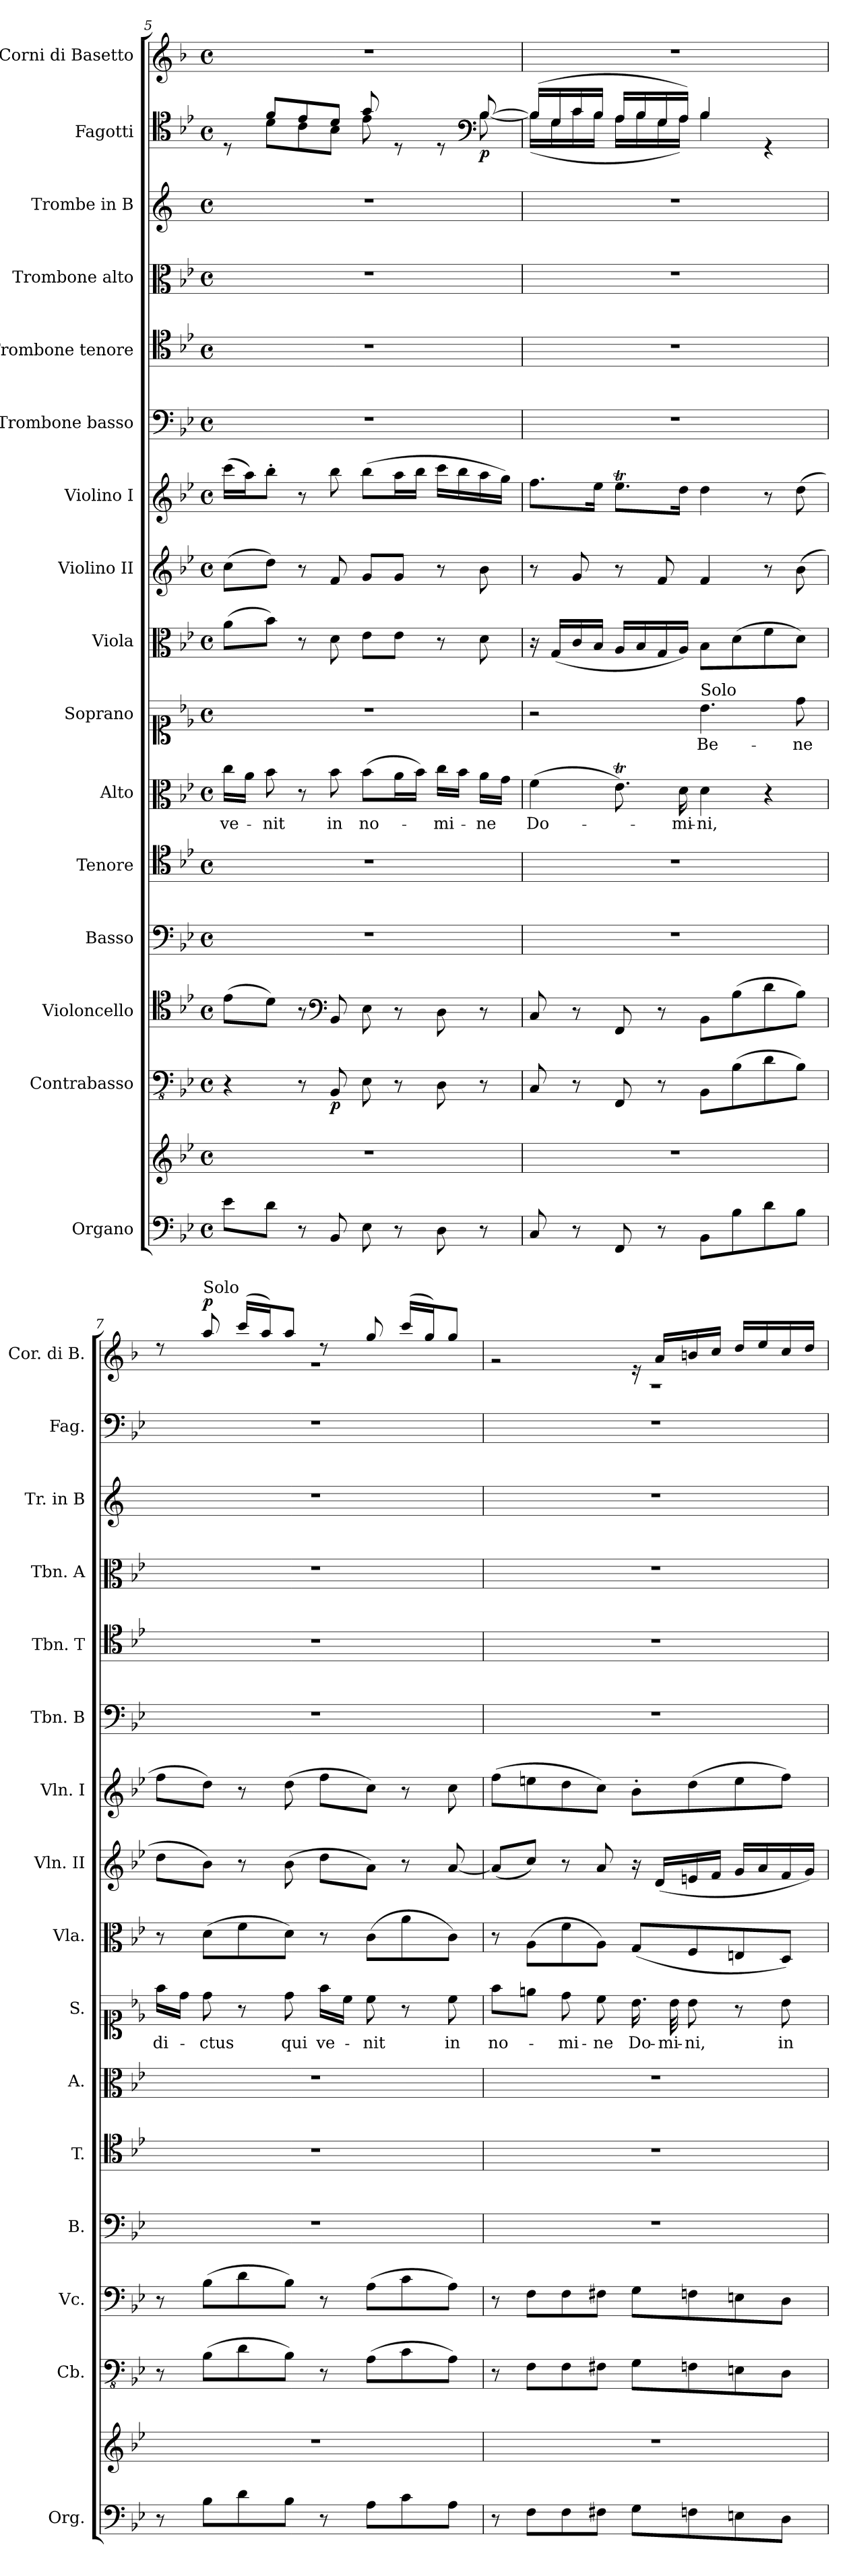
**kern	**kern	**kern	**dynam	**kern	**kern	**kern	**kern	**text	**kern	**text	**dynam	**kern	**kern	**kern	**kern	**kern	**kern	**kern	**kern	**dynam	**kern	**dynam
*part16	*part16	*part15	*part15	*part14	*part13	*part12	*part11	*part11	*part10	*part10	*part10	*part9	*part8	*part7	*part6	*part5	*part4	*part3	*part2	*part2	*part1	*part1
*staff17	*staff16	*staff15	*staff15	*staff14	*staff13	*staff12	*staff11	*staff11	*staff10	*staff10	*staff10	*staff9	*staff8	*staff7	*staff6	*staff5	*staff4	*staff3	*staff2	*staff2	*staff1	*staff1
*I"Organo	*	*I"Contrabasso	*	*I"Violoncello	*I"Basso	*I"Tenore	*I"Alto	*	*I"Soprano	*	*	*I"Viola	*I"Violino II	*I"Violino I	*I"Trombone basso	*I"Trombone tenore	*I"Trombone alto	*I"Trombe in B	*I"Fagotti	*	*I"Corni di Basetto	*
*I'Org.	*	*I'Cb.	*	*I'Vc.	*I'B.	*I'T.	*I'A.	*	*I'S.	*	*	*I'Vla.	*I'Vln. II	*I'Vln. I	*I'Tbn. B	*I'Tbn. T	*I'Tbn. A	*I'Tr. in B	*I'Fag.	*	*I'Cor. di B.	*
!!LO:PB:g=z
*clefF4	*clefG2	*clefFv4	*	*clefC4	*clefF4	*clefC4	*clefC3	*	*clefC1	*	*	*clefC3	*clefG2	*clefG2	*clefF4	*clefC4	*clefC3	*clefG2	*clefC4	*	*clefG2	*
*	*	*	*	*	*	*	*	*	*	*	*	*	*	*	*	*	*	*ITrd1c2	*	*	*ITrd1c2	*
*k[b-e-]	*k[b-e-]	*k[b-e-]	*	*k[b-e-]	*k[b-e-]	*k[b-e-]	*k[b-e-]	*	*k[b-e-]	*	*	*k[b-e-]	*k[b-e-]	*k[b-e-]	*k[b-e-]	*k[b-e-]	*k[b-e-]	*k[b-e-]	*k[b-e-]	*	*k[b-e-a-]	*
*M4/4	*M4/4	*M4/4	*	*M4/4	*M4/4	*M4/4	*M4/4	*	*M4/4	*	*	*M4/4	*M4/4	*M4/4	*M4/4	*M4/4	*M4/4	*M4/4	*M4/4	*	*M4/4	*
*met(c)	*met(c)	*met(c)	*	*met(c)	*met(c)	*met(c)	*met(c)	*	*met(c)	*	*	*met(c)	*met(c)	*met(c)	*met(c)	*met(c)	*met(c)	*met(c)	*met(c)	*	*met(c)	*
=5	=5	=5	=5	=5	=5	=5	=5	=5	=5	=5	=5	=5	=5	=5	=5	=5	=5	=5	=5	=5	=5	=5
!	!	!	!	!	!	!	!	!LO:LY:b	!	!	!	!	!	!	!	!	!	!	!	!	!	!
*	*	*	*	*	*	*	*	*	*	*	*	*	*	*	*	*	*	*	*^	*	*	*
8e-\L	1r	4r	.	(>8e-\L	1r	1r	16cc\LL	ve-	1r	.	.	(>8a\L	(>8cc\L	(>16ccc\LL	1r	1r	1r	1r	8rD	8ryy	.	1r	.
.	.	.	.	.	.	.	16a\JJ	.	.	.	.	.	.	16aa\J)	.	.	.	.	.	.	.	.	.
!	!	!	!	!	!	!	!	!LO:LY:b	!	!	!	!	!	!	!	!	!	!	!	!	!	!	!
8d\J	.	.	.	8d\J)	.	.	8b-\	-nit	.	.	.	8b-\J)	8dd\J)	8bb-'\J	.	.	.	.	8f/L	8d\L	.	.	.
8r	.	8r	.	8r	.	.	8r	.	.	.	.	8r	8r	8r	.	.	.	.	8e-/	8c\	.	.	.
*	*	*	*	*clefF4	*	*	*	*	*	*	*	*	*	*	*	*	*	*	*	*	*	*	*
!	!	!	!LO:DY:b	!	!	!	!	!LO:LY:b	!	!	!	!	!	!	!	!	!	!	!	!	!	!	!
8BB-/	.	8BBB-/	p	8BB-/	.	.	8b-\	in	.	.	.	8d\	8f/	8bb-\	.	.	.	.	8d/J	8B-\J	.	.	.
!	!	!	!	!	!	!	!	!LO:LY:b	!	!	!	!	!	!	!	!	!	!	!	!	!	!	!
8E-\	.	8EE-\	.	8E-\	.	.	(>8b-\L	no-	.	.	.	8e-\L	8g/L	(>8bb-\L	.	.	.	.	8g/	8e-\	.	.	.
8r	.	8r	.	8r	.	.	16a\L	.	.	.	.	8e-\J	8g/J	16aa\L	.	.	.	.	8rD	4ryy	.	.	.
.	.	.	.	.	.	.	16b-\JJ)	.	.	.	.	.	.	16bb-\JJ	.	.	.	.	.	.	.	.	.
!	!	!	!	!	!	!	!	!LO:LY:b	!	!	!	!	!	!	!	!	!	!	!	!	!	!	!
8D\	.	8DD\	.	8D\	.	.	16cc\LL	-mi-	.	.	.	8r	8r	16ccc\LL	.	.	.	.	8rD	.	.	.	.
.	.	.	.	.	.	.	16b-\JJ	.	.	.	.	.	.	16bb-\	.	.	.	.	.	.	.	.	.
*	*	*	*	*	*	*	*	*	*	*	*	*	*	*	*	*	*	*	*clefF4	*	*	*	*
!	!	!	!	!	!	!	!	!LO:LY:b	!	!	!	!	!	!	!	!	!	!	!	!	!LO:DY:b	!	!
8r	.	8r	.	8r	.	.	16a\LL	-ne	.	.	.	8d\	8b-\	16aa\	.	.	.	.	[8B-/	[8B-\	p	.	.
.	.	.	.	.	.	.	16g\JJ	.	.	.	.	.	.	16gg\JJ)	.	.	.	.	.	.	.	.	.
=6	=6	=6	=6	=6	=6	=6	=6	=6	=6	=6	=6	=6	=6	=6	=6	=6	=6	=6	=6	=6	=6	=6	=6
!	!	!	!	!	!	!	!	!LO:LY:b	!	!	!LO:DY:a	!	!	!	!	!	!	!	!	!	!	!	!
8C/	1r	8CC/	.	8C/	1r	1r	(>4f\	Do-	2r	.	other-dynamics	16r	8r	8.ff\L	1r	1r	1r	1r	(>16B-/LL]	(<16B-\LL]	.	1r	.
.	.	.	.	.	.	.	.	.	.	.	.	(<16G/LL	.	.	.	.	.	.	16G/	16G\	.	.	.
8r	.	8r	.	8r	.	.	.	.	.	.	.	16c/	8g/	.	.	.	.	.	16c/	16c\	.	.	.
.	.	.	.	.	.	.	.	.	.	.	.	16B-/JJ	.	16ee-\Jk	.	.	.	.	16B-/JJ	16B-\JJ	.	.	.
8FF/	.	8FFF/	.	8FF/	.	.	8.e-T\)	.	.	.	.	16A/LL	8r	8.ee-T\L	.	.	.	.	16A/LL	16A\LL	.	.	.
.	.	.	.	.	.	.	.	.	.	.	.	16B-/	.	.	.	.	.	.	16B-/	16B-\	.	.	.
8r	.	8r	.	8r	.	.	.	.	.	.	.	16G/	8f/	.	.	.	.	.	16G/	16G\	.	.	.
!	!	!	!	!	!	!	!	!LO:LY:b	!	!	!	!	!	!	!	!	!	!	!	!	!	!	!
.	.	.	.	.	.	.	16d\	-mi-	.	.	.	16A/JJ)	.	16dd\Jk	.	.	.	.	16A/JJ)	16A\JJ)	.	.	.
!	!	!	!	!	!	!	!	!	!LO:TX:a:t=Solo	!	!	!	!	!	!	!	!	!	!	!	!	!	!
!	!	!	!	!	!	!	!	!LO:LY:b	!	!LO:LY:b	!	!	!	!	!	!	!	!	!	!	!	!	!
8BB-\L	.	8BBB-\L	.	8BB-\L	.	.	4d\	-ni,	4.b-\	Be-	.	8B-\L	4f/	4dd\	.	.	.	.	4B-/	4B-\	.	.	.
8B-\	.	(>8BB-\	.	(>8B-\	.	.	.	.	.	.	.	(>8d\	.	.	.	.	.	.	.	.	.	.	.
8d\	.	8D\	.	8d\	.	.	4r	.	.	.	.	8f\	8r	8r	.	.	.	.	4rGG	4ryy	.	.	.
!	!	!	!	!	!	!	!	!	!	!LO:LY:b	!	!	!	!	!	!	!	!	!	!	!	!	!
8B-\J	.	8BB-\J)	.	8B-\J)	.	.	.	.	8dd\	-ne	.	8d\J)	(>8b-\	(>8dd\	.	.	.	.	.	.	.	.	.
*	*	*	*	*	*	*	*	*	*	*	*	*	*	*	*	*	*	*	*v	*v	*	*	*
=7	=7	=7	=7	=7	=7	=7	=7	=7	=7	=7	=7	=7	=7	=7	=7	=7	=7	=7	=7	=7	=7	=7
!	!	!	!	!	!	!	!	!	!	!LO:LY:b	!	!	!	!	!	!	!	!	!	!	!	!
*	*	*	*	*	*	*	*	*	*	*	*	*	*	*	*	*	*	*	*	*	*^	*
8r	1r	8r	.	8r	1r	1r	1r	.	16ff\LL	di-	.	8r	8dd\L	8ff\L	1r	1r	1r	1r	1r	.	8rdd	1r	.
.	.	.	.	.	.	.	.	.	16dd\JJ	.	.	.	.	.	.	.	.	.	.	.	.	.	.
!	!	!	!	!	!	!	!	!	!	!	!	!	!	!	!	!	!	!	!	!	!LO:TX:a:t=Solo	!	!
!	!	!	!	!	!	!	!	!	!	!LO:LY:b	!	!	!	!	!	!	!	!	!	!	!	!	!LO:DY:a
8B-\L	.	(>8BB-\L	.	(>8B-\L	.	.	.	.	8dd\	-ctus	.	(>8d\L	8b-\J)	8dd\J)	.	.	.	.	.	.	8gg/	.	p
8d\	.	8D\	.	8d\	.	.	.	.	8r	.	.	8f\	8r	8r	.	.	.	.	.	.	(>16bb-/LL	.	.
.	.	.	.	.	.	.	.	.	.	.	.	.	.	.	.	.	.	.	.	.	16gg/J)	.	.
!	!	!	!	!	!	!	!	!	!	!LO:LY:b	!	!	!	!	!	!	!	!	!	!	!	!	!
8B-\J	.	8BB-\J)	.	8B-\J)	.	.	.	.	8dd\	qui	.	8d\J)	(>8b-\	(>8dd\	.	.	.	.	.	.	8gg/J	.	.
!	!	!	!	!	!	!	!	!	!	!LO:LY:b	!	!	!	!	!	!	!	!	!	!	!	!	!
8r	.	8r	.	8r	.	.	.	.	16ff\LL	ve-	.	8r	8dd\L	8ff\L	.	.	.	.	.	.	8rdd	.	.
.	.	.	.	.	.	.	.	.	16cc\JJ	.	.	.	.	.	.	.	.	.	.	.	.	.	.
!	!	!	!	!	!	!	!	!	!	!LO:LY:b	!	!	!	!	!	!	!	!	!	!	!	!	!
8A\L	.	(>8AA\L	.	(>8A\L	.	.	.	.	8cc\	-nit	.	(>8c\L	8a\J)	8cc\J)	.	.	.	.	.	.	8ff/	.	.
8c\	.	8C\	.	8c\	.	.	.	.	8r	.	.	8a\	8r	8r	.	.	.	.	.	.	(>16bb-/LL	.	.
.	.	.	.	.	.	.	.	.	.	.	.	.	.	.	.	.	.	.	.	.	16ff/J)	.	.
!	!	!	!	!	!	!	!	!	!	!LO:LY:b	!	!	!	!	!	!	!	!	!	!	!	!	!
8A\J	.	8AA\J)	.	8A\J)	.	.	.	.	8cc\	in	.	8c\J)	[8a/	8cc\	.	.	.	.	.	.	8ff/J	.	.
=8	=8	=8	=8	=8	=8	=8	=8	=8	=8	=8	=8	=8	=8	=8	=8	=8	=8	=8	=8	=8	=8	=8	=8
!	!	!	!	!	!	!	!	!	!	!LO:LY:b	!	!	!	!	!	!	!	!	!	!	!	!	!
8r	1r	8r	.	8r	1r	1r	1r	.	8ff\L	no-	.	8r	(<8a/L]	(>8ff\L	1r	1r	1r	1r	1r	.	2rg	1r	.
8F\L	.	8FF\L	.	8F\L	.	.	.	.	8een\J	.	.	(>8A\L	8cc/J)	8een\	.	.	.	.	.	.	.	.	.
!	!	!	!	!	!	!	!	!	!	!LO:LY:b	!	!	!	!	!	!	!	!	!	!	!	!	!
8F\	.	8FF\	.	8F\	.	.	.	.	8dd\	-mi-	.	8f\	8r	8dd\	.	.	.	.	.	.	.	.	.
!	!	!	!	!	!	!	!	!	!	!LO:LY:b	!	!	!	!	!	!	!	!	!	!	!	!	!
8F#X\J	.	8FF#X\J	.	8F#X\J	.	.	.	.	8cc\	-ne	.	8A\J)	8a/	8cc\J)	.	.	.	.	.	.	.	.	.
!	!	!	!	!	!	!	!	!	!	!LO:LY:b	!	!	!	!	!	!	!	!	!	!	!	!	!
8G\L	.	8GG\L	.	8G\L	.	.	.	.	16.b-\	Do-	.	(<8G/L	16r	8b-'\L	.	.	.	.	.	.	16re	.	.
.	.	.	.	.	.	.	.	.	.	.	.	.	(<16d/LL	.	.	.	.	.	.	.	16g/LL	.	.
!	!	!	!	!	!	!	!	!	!	!LO:LY:b	!	!	!	!	!	!	!	!	!	!	!	!	!
.	.	.	.	.	.	.	.	.	32b-\	-mi-	.	.	.	.	.	.	.	.	.	.	.	.	.
!	!	!	!	!	!	!	!	!	!	!LO:LY:b	!	!	!	!	!	!	!	!	!	!	!	!	!
8Fn\	.	8FFn\	.	8Fn\	.	.	.	.	8b-\	-ni,	.	8F/	16en/	(>8dd\	.	.	.	.	.	.	16an/	.	.
.	.	.	.	.	.	.	.	.	.	.	.	.	16f/JJ	.	.	.	.	.	.	.	16b-/JJ	.	.
8En\	.	8EEn\	.	8En\	.	.	.	.	8r	.	.	8En/	16g/LL	8ee\	.	.	.	.	.	.	16cc/LL	.	.
.	.	.	.	.	.	.	.	.	.	.	.	.	16a/	.	.	.	.	.	.	.	16dd/	.	.
!	!	!	!	!	!	!	!	!	!	!LO:LY:b	!	!	!	!	!	!	!	!	!	!	!	!	!
8D\J	.	8DD\J	.	8D\J	.	.	.	.	8b-\	in	.	8D/J)	16f/	8ff\J)	.	.	.	.	.	.	16b-/	.	.
.	.	.	.	.	.	.	.	.	.	.	.	.	16g/JJ)	.	.	.	.	.	.	.	16cc/JJ	.	.
*	*	*	*	*	*	*	*	*	*	*	*	*	*	*	*	*	*	*	*	*	*v	*v	*
=	=	=	=	=	=	=	=	=	=	=	=	=	=	=	=	=	=	=	=	=	=	=
*-	*-	*-	*-	*-	*-	*-	*-	*-	*-	*-	*-	*-	*-	*-	*-	*-	*-	*-	*-	*-	*-	*-
